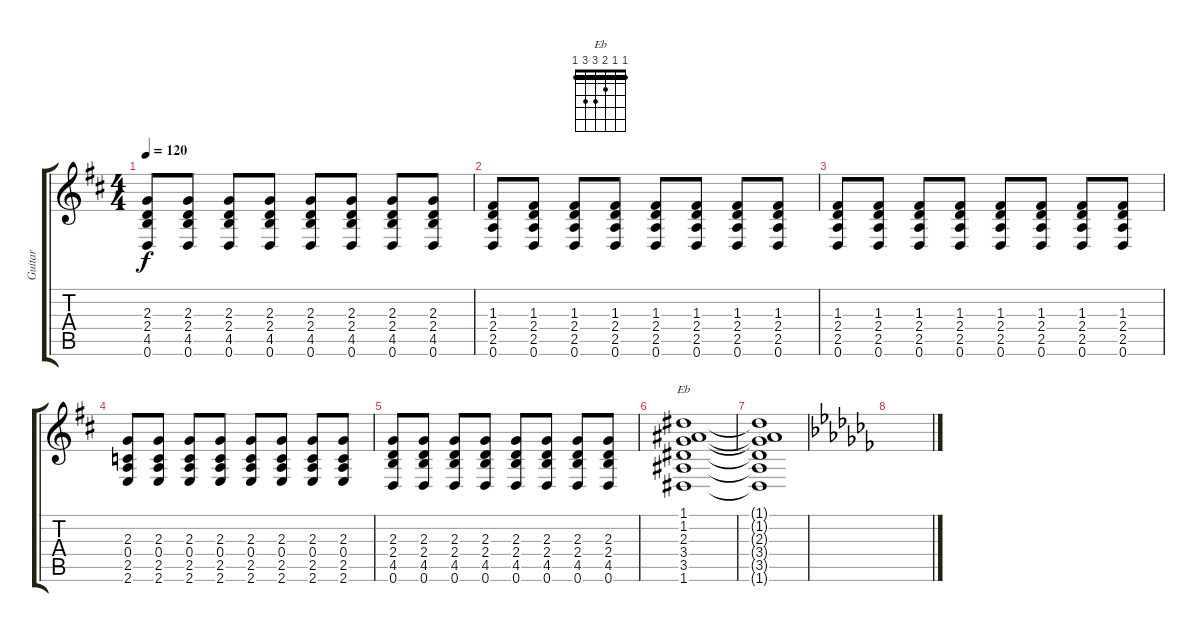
\track ("Guitar" "Guitar") {instrument acousticguitarsteel}
\staff {score tabs}
\tuning (D4 A3 F3 C3 G2 D2) {hide}
\chord ("Eb" 1 1 2 3 3 1) {barre 1}
\ts (4 4)
\tempo 120
\clef g2
\ks d
(2.3 2.4 4.5 0.6).8{dy f} (2.3 2.4 4.5 0.6).8 (2.3 2.4 4.5 0.6).8 (2.3 2.4 4.5 0.6).8 (2.3 2.4 4.5 0.6).8 (2.3 2.4 4.5 0.6).8 (2.3 2.4 4.5 0.6).8 (2.3 2.4 4.5 0.6).8 |
(1.3 2.4 2.5 0.6).8 (1.3 2.4 2.5 0.6).8 (1.3 2.4 2.5 0.6).8 (1.3 2.4 2.5 0.6).8 (1.3 2.4 2.5 0.6).8 (1.3 2.4 2.5 0.6).8 (1.3 2.4 2.5 0.6).8 (1.3 2.4 2.5 0.6).8 |
(1.3 2.4 2.5 0.6).8 (1.3 2.4 2.5 0.6).8 (1.3 2.4 2.5 0.6).8 (1.3 2.4 2.5 0.6).8 (1.3 2.4 2.5 0.6).8 (1.3 2.4 2.5 0.6).8 (1.3 2.4 2.5 0.6).8 (1.3 2.4 2.5 0.6).8 |
(2.3 0.4 2.5 2.6).8 (2.3 0.4 2.5 2.6).8 (2.3 0.4 2.5 2.6).8 (2.3 0.4 2.5 2.6).8 (2.3 0.4 2.5 2.6).8 (2.3 0.4 2.5 2.6).8 (2.3 0.4 2.5 2.6).8 (2.3 0.4 2.5 2.6).8 |
(2.3 2.4 4.5 0.6).8 (2.3 2.4 4.5 0.6).8 (2.3 2.4 4.5 0.6).8 (2.3 2.4 4.5 0.6).8 (2.3 2.4 4.5 0.6).8 (2.3 2.4 4.5 0.6).8 (2.3 2.4 4.5 0.6).8 (2.3 2.4 4.5 0.6).8 |
(1.1 1.2 2.3 3.4 3.5 1.6).1{ch "Eb"} |
(1.1{t} 1.2{t} 2.3{t} 3.4{t} 3.5{t} 1.6{t}).1 |
\ks abminor
